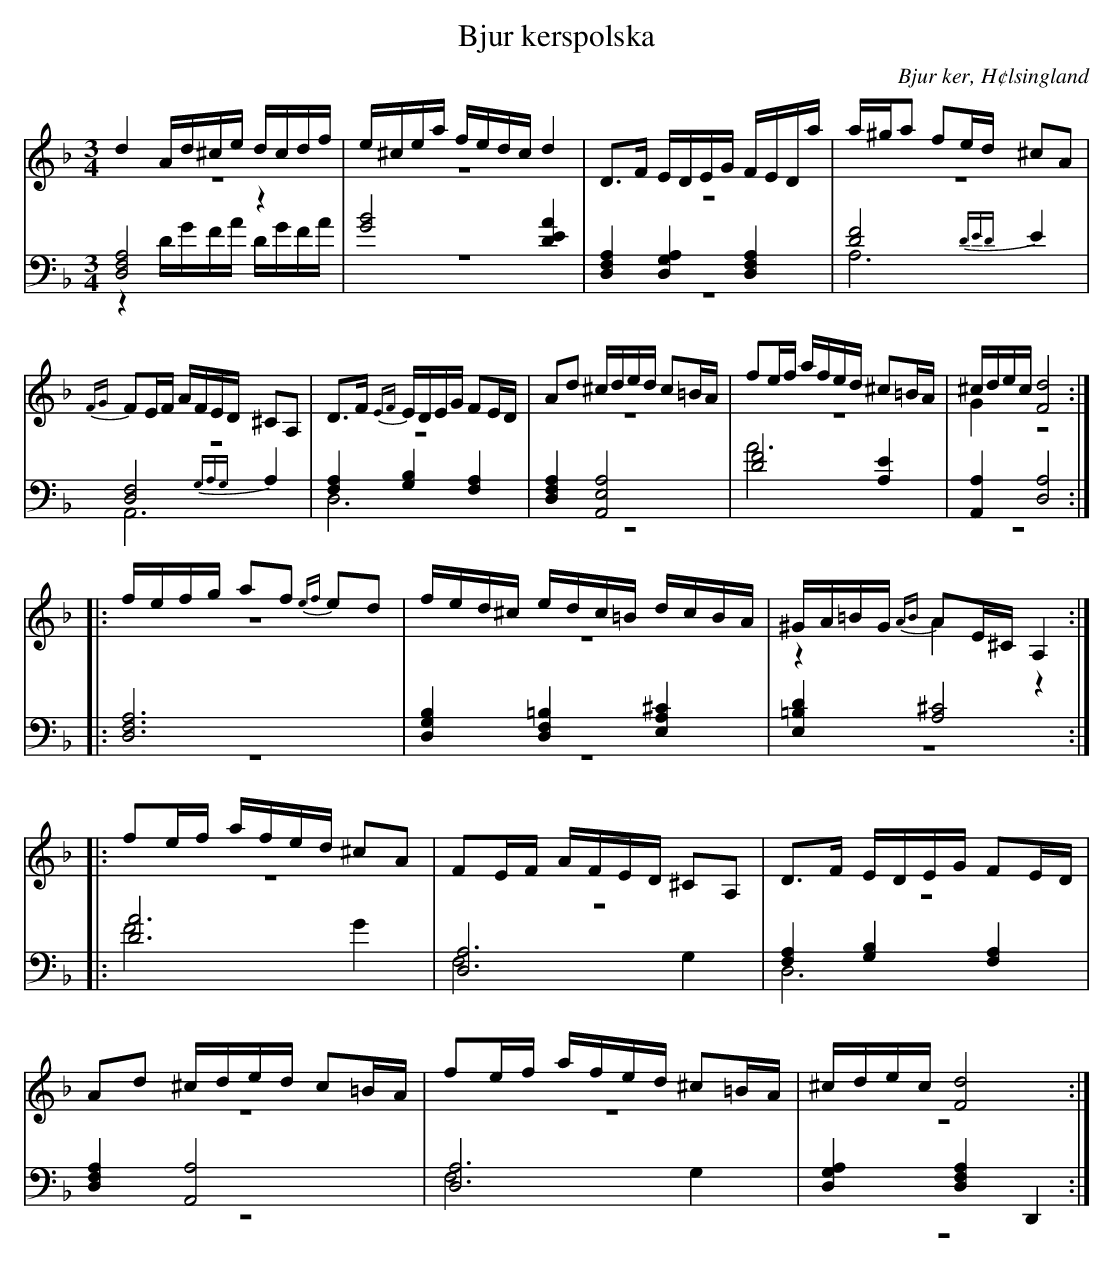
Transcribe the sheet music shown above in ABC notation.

X:1
T: Bjur kerspolska
O: Bjur ker, H¢lsingland
M: 3/4
L: 1/16
K: Dm
V:1
V:2 merge
V:3
V:4 merge
V:1
d4 Ad^ce dcdf |e^cea fedc d4|D2>F2 EDEG FEDa|a^ga2 f2ed ^c2A2|
{FG}F2EF AFED ^C2A,2|D2>F2 {EF}EDEG F2ED|A2d2 ^cded c2=BA|f2ef afed ^c2=BA|^cdec [F8d8]:|
|:fefg a2f2 {ef}e2d2 |fed^c edc=B dcBA|^GA=BG {AB}A2E^C A,4:|
|:f2ef afed ^c2A2|F2EF AFED ^C2A,2|D2>F2 EDEG F2ED|
A2d2 ^cded c2=BA|f2ef afed ^c2=BA|^cdec [F8d8]:|
V:2
z12|z12|z12|z12|
z12|z12|z12|z12|G4 z8:|
|:z12|z12|z4 A4 z4:|
|:z12|z12|z12|
z12|z12|z12:|
V:3 clef=bass
[D,8F,8A,8] z4|[G8B8] [D4E4A4]|[D,4F,4A,4] [D,4G,4A,4] [D,4F,4A,4]|[D8F8] {DED}E4|
[D,8F,8] {G,A,G,}A,4|[F,4A,4] [G,4B,4] [F,4A,4]|[D,4F,4A,4] [A,,8E,8A,8]|[D8F8] [A,4E4]|[A,,4A,4] [D,8A,8]:|
|:[D,12F,12A,12]|[D,4G,4B,4] [D,4F,4=B,4][E,4A,4^C4]|[E,4=B,4D4] [A,8^C8]:|
|:[D12A12]|[D,12A,12]|[F,4A,4] [G,4B,4] [F,4A,4]|
[D,4F,4A,4] [A,,8A,8]|[D,12A,12]|[D,4G,4A,4] [D,4F,4A,4] D,,4:|
V:4 clef=bass
z4 DGFA DGFA|z12|z12|A,12|
A,,12|D,12|z12|A12|z12:|
|:z12|z12|z12:|
|:F8 G4|F,8 G,4|D,12|
z12|F,8 G,4|z12:|
